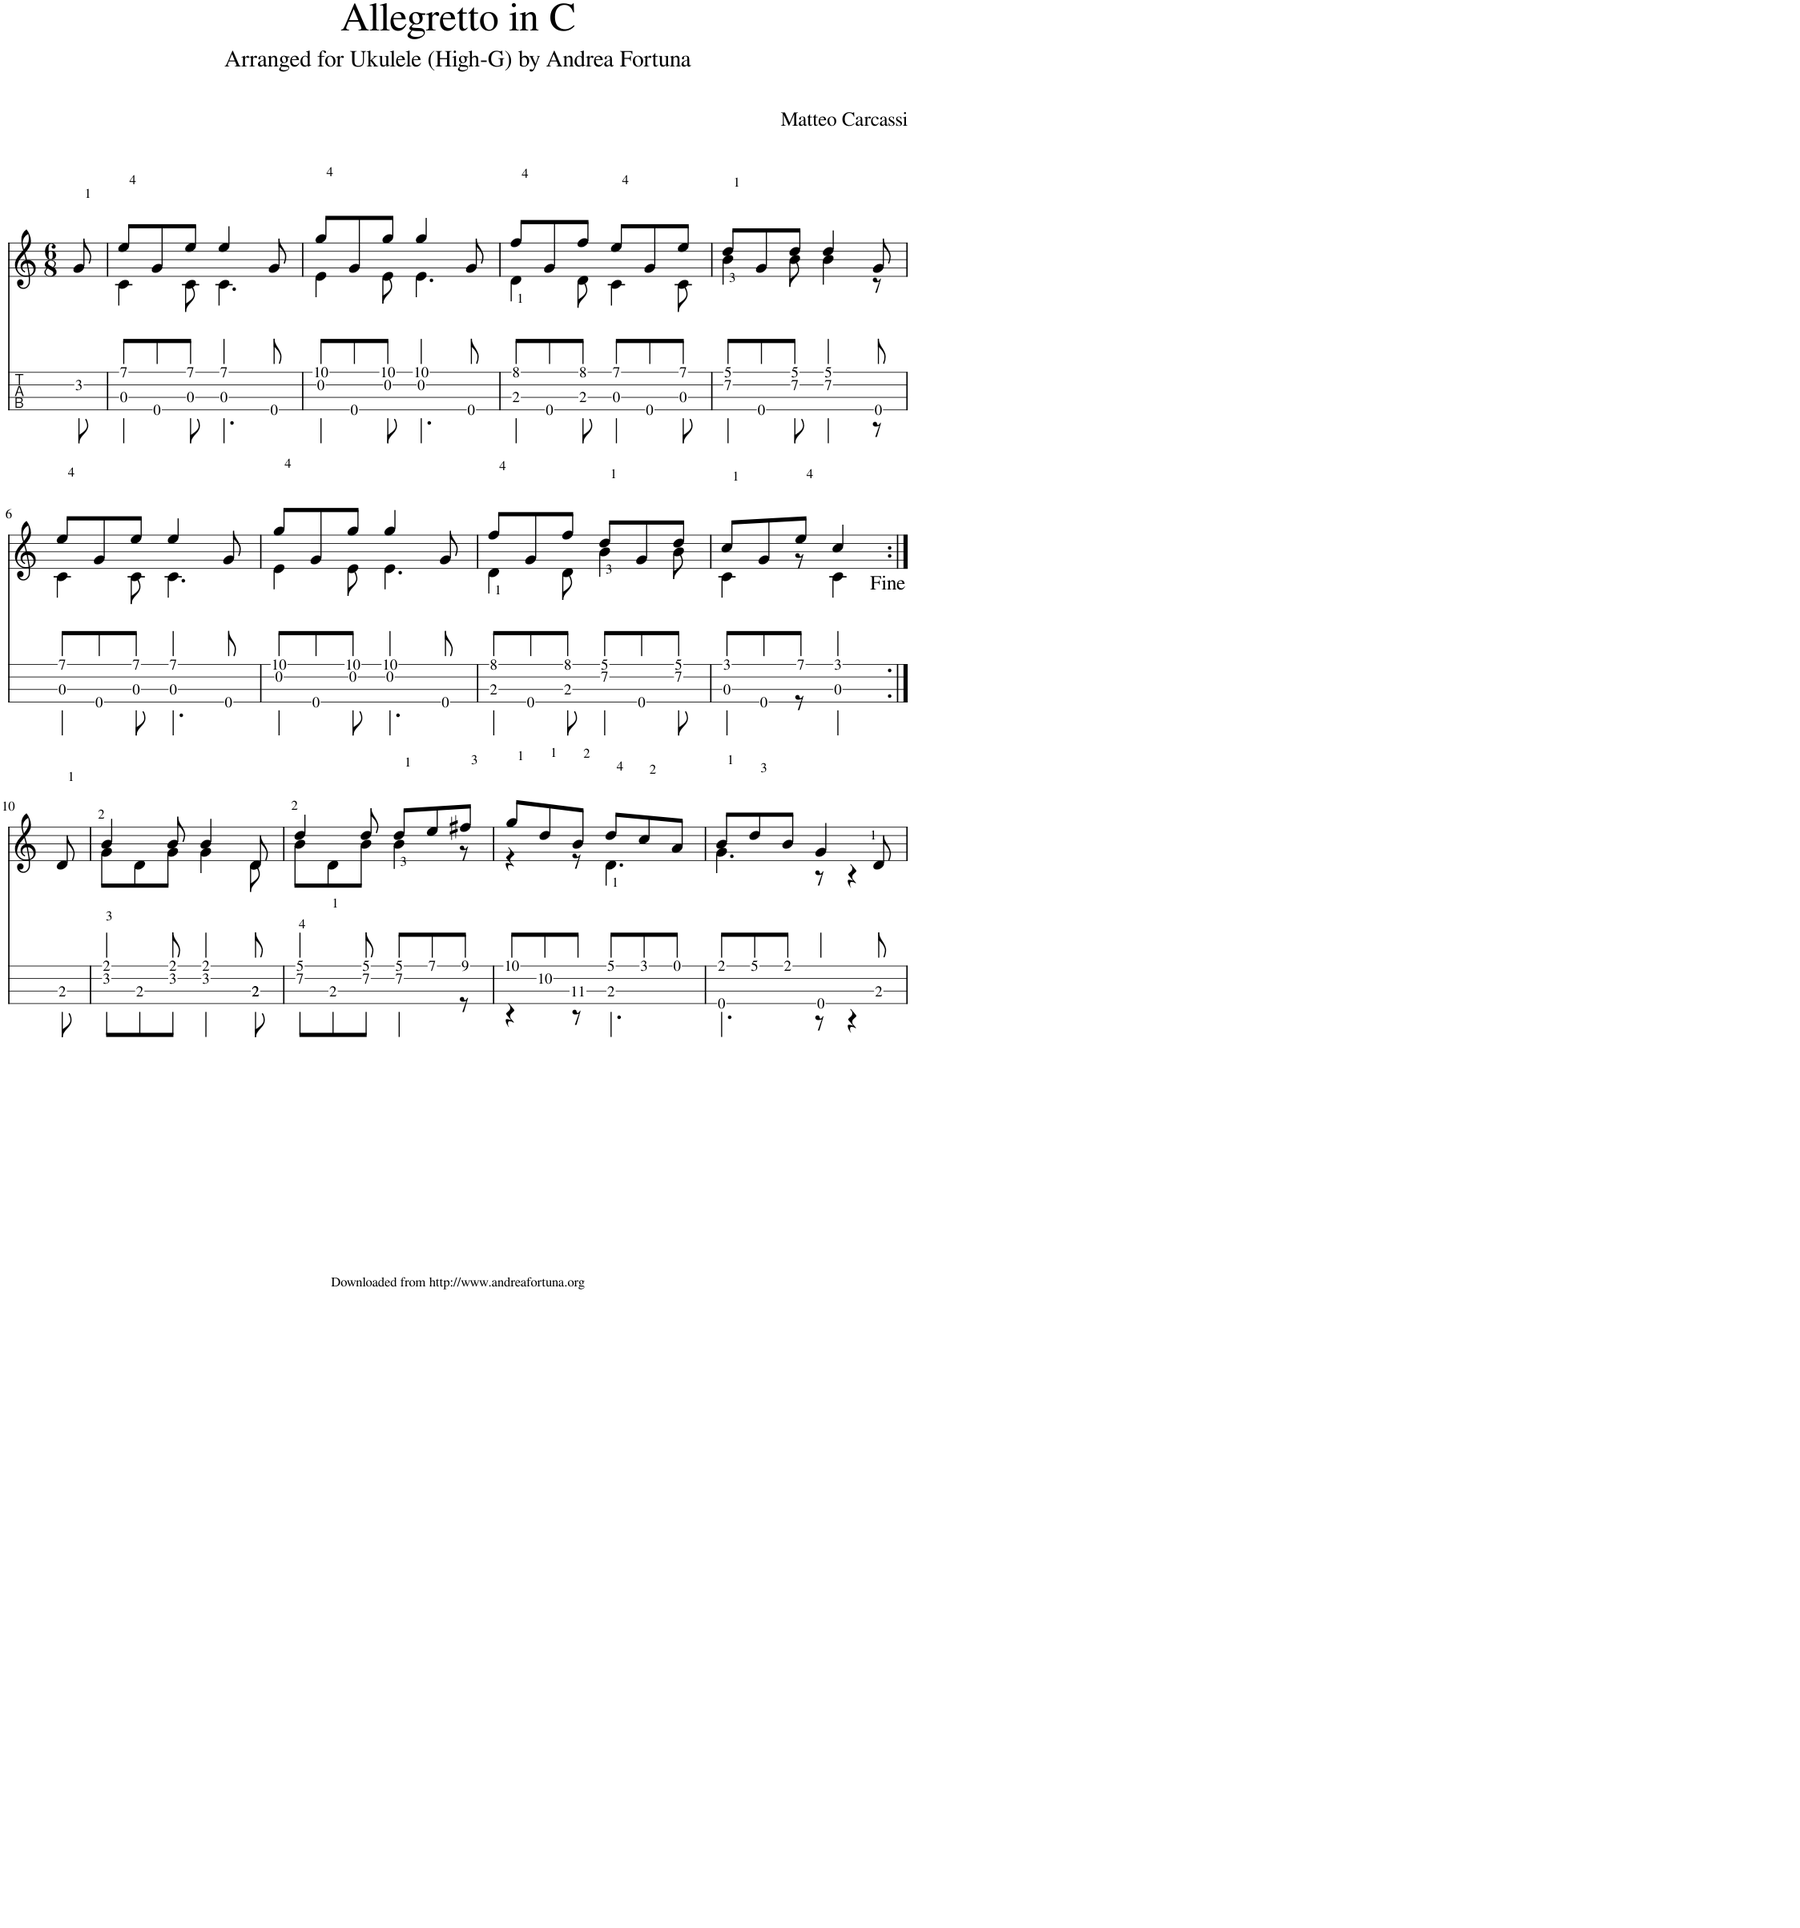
**kern	**kern
*part1	*part1
*staff2	*staff1
*I"Ukulele	*
*I'Uk.	*
*stria4	*
*	*clefG2
*k[]	*k[]
*M6/8	*M6/8
=1	=1
8g<\	8g/
=2	=2
*^	*^
8ee/L	4c\	8ee/L	4c\
8g/	.	8g/	.
8ee/J	8c\	8ee/J	8c\
4ee/	4.c\	4ee/	4.c\
8g/	.	8g/	.
=3	=3	=3	=3
8gg</L	4e\	8gg/L	4e\
8g/	.	8g/	.
8gg/J	8e\	8gg/J	8e\
4gg/	4.e\	4gg/	4.e\
8g/	.	8g/	.
=4	=4	=4	=4
8ff</L	4d<\	8ff/L	4d\
8g/	.	8g/	.
8ff/J	8d\	8ff/J	8d\
8ee</L	4c\	8ee/L	4c\
8g/	.	8g/	.
8ee/J	8c\	8ee/J	8c\
=5	=5	=5	=5
8dd</L	4b<\	8dd/L	4b\
8g/	.	8g/	.
8dd/J	8b\	8dd/J	8b\
4dd/	4b\	4dd/	4b\
8g/	8r	8g/	8r
!!LO:LB:g=z	!!
=6	=6	=6	=6
8ee</L	4c\	8ee/L	4c\
8g/	.	8g/	.
8ee/J	8c\	8ee/J	8c\
4ee/	4.c\	4ee/	4.c\
8g/	.	8g/	.
=7	=7	=7	=7
8gg</L	4e\	8gg/L	4e\
8g/	.	8g/	.
8gg/J	8e\	8gg/J	8e\
4gg/	4.e\	4gg/	4.e\
8g/	.	8g/	.
=8	=8	=8	=8
8ff</L	4d<\	8ff/L	4d\
8g/	.	8g/	.
8ff/J	8d\	8ff/J	8d\
8dd</L	4b<\	8dd/L	4b\
8g/	.	8g/	.
8dd/J	8b\	8dd/J	8b\
=9	=9	=9	=9
8cc</L	4c\	8cc/L	4c\
8g/	.	8g/	.
8ee</J	8r	8ee/J	8r
4cc/	4c\	4cc/	4c\
*v	*v	*	*
*	*v	*v
!!LO:LB:g=z
=10:|!	=10:|!
8d<\	8d/
=11	=11
*^	*^
4b</	8g<\L	4b/	8g<\L
.	8d\	.	8d\
8b/	8g\J	8b/	8g\J
4b/	4g\	4b/	4g\
8d/	8d\	8d/	8d\
=12	=12	=12	=12
4dd</	8b<\L	4dd/	8b<\L
.	8d<\	.	8d<\
8dd/	8b\J	8dd/	8b\J
8dd</L	4b<\	8dd/L	4b\
8ee/	.	8ee/	.
8ff#</J	8r	8ff#X/J	8r
=13	=13	=13	=13
8gg</L	4r	8gg/L	4r
8dd</	.	8dd/	.
8b</J	8r	8b/J	8r
8dd</L	4.d<\	8dd/L	4.d\
8cc</	.	8cc/	.
8a/J	.	8a/J	.
=14	=14	=14	=14
8b</L	4.g\	8b/L	4.g\
8dd</	.	8dd/	.
8b/J	.	8b/J	.
4g/	8r	4g/	8r
.	4r	.	4r
8d</	.	8d/	.
*v	*v	*	*
*	*v	*v
=	=
*-	*-
